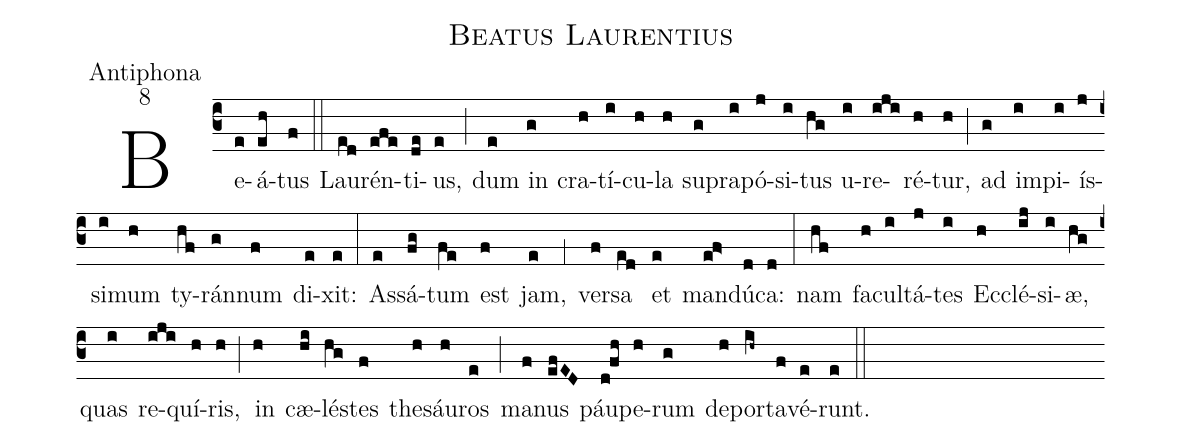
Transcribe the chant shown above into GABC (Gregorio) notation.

name:Beatus Laurentius;
office-part:Antiphona;
mode:8;
%%
(c3) Be(e)á(eh)tus(f) (::)
Lau(ed)rén(efe)ti(de)us,(e) (;) dum(e) in(g) cra(h)tí(i)cu(h)la(h) su(g)pra(i)pó(j)si(i)tus(hg) u(i)re(iji)ré(h)tur,(h) (;) ad(g) im(i)pi(i)ís(j)si(i)mum(h) ty(hf)rán(g)num(f) di(e)xit:(e) (:)
As(e)sá(fg)tum(fe) est(f) jam,(e) (,1) ver(f)sa(ed) et(e) man(ef>)dú(d)ca:(d) (:)
nam(hf) fa(h)cul(i)tá(j)tes(i) Ec(h)clé(ij)si(i)æ,(hg) quas(i) re(iji)quí(h)ris,(h) (;) in(h) cæ(hi)lé(hg)stes(f) the(h)sáu(h)ros(e) (;) ma(f)nus(efED) páu(d!fh)pe(h)rum(g) de(h)por(ih~)ta(f)vé(e)runt.(e) (::)
